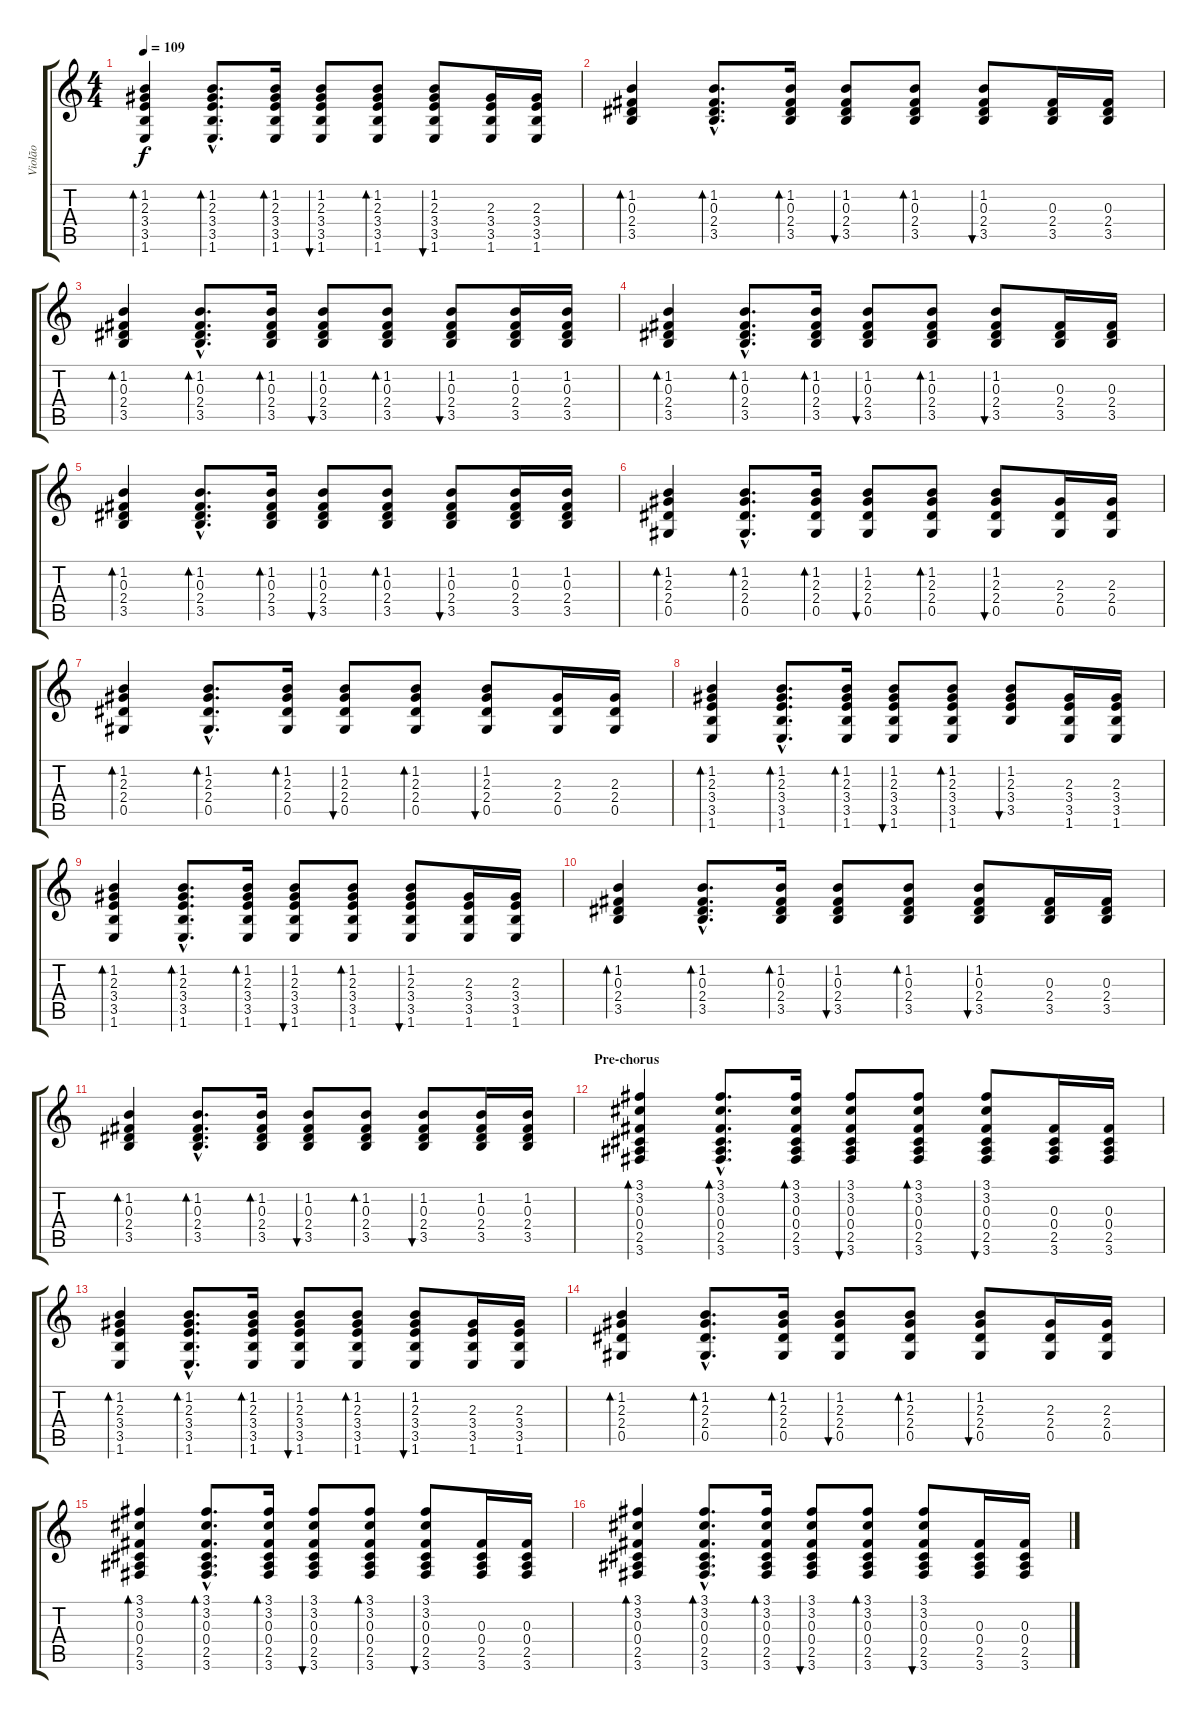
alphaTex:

\track ("Violão" "Violão") {instrument acousticguitarnylon}
\staff {score tabs}
\tuning (Eb4 Bb3 Gb3 Db3 Ab2 Eb2) {hide}
\ts (4 4)
\tempo 109
\clef g2
\ks c
(1.2 2.3 3.4 3.5 1.6).4{bd 60 dy f} (1.2{hac} 2.3{hac} 3.4{hac} 3.5{hac} 1.6{hac}).8{d bd 60} (1.2 2.3 3.4 3.5 1.6).16{bd 60} (1.2 2.3 3.4 3.5 1.6).8{bu 60} (1.2 2.3 3.4 3.5 1.6).8{bd 60} (1.2 2.3 3.4 3.5 1.6).8{bu 60} (2.3 3.4 3.5 1.6).16 (2.3 3.4 3.5 1.6).16 |
(1.2 0.3 2.4 3.5).4{bd 60} (1.2{hac} 0.3{hac} 2.4{hac} 3.5{hac}).8{d bd 60} (1.2 0.3 2.4 3.5).16{bd 60} (1.2 0.3 2.4 3.5).8{bu 60} (1.2 0.3 2.4 3.5).8{bd 60} (1.2 0.3 2.4 3.5).8{bu 60} (0.3 2.4 3.5).16 (0.3 2.4 3.5).16 |
(1.2 0.3 2.4 3.5).4{bd 60} (1.2{hac} 0.3{hac} 2.4{hac} 3.5{hac}).8{d bd 60} (1.2 0.3 2.4 3.5).16{bd 60} (1.2 0.3 2.4 3.5).8{bu 60} (1.2 0.3 2.4 3.5).8{bd 60} (1.2 0.3 2.4 3.5).8{bu 60} (1.2 0.3 2.4 3.5).16 (1.2 0.3 2.4 3.5).16 |
(1.2 0.3 2.4 3.5).4{bd 60} (1.2{hac} 0.3{hac} 2.4{hac} 3.5{hac}).8{d bd 60} (1.2 0.3 2.4 3.5).16{bd 60} (1.2 0.3 2.4 3.5).8{bu 60} (1.2 0.3 2.4 3.5).8{bd 60} (1.2 0.3 2.4 3.5).8{bu 60} (0.3 2.4 3.5).16 (0.3 2.4 3.5).16 |
(1.2 0.3 2.4 3.5).4{bd 60} (1.2{hac} 0.3{hac} 2.4{hac} 3.5{hac}).8{d bd 60} (1.2 0.3 2.4 3.5).16{bd 60} (1.2 0.3 2.4 3.5).8{bu 60} (1.2 0.3 2.4 3.5).8{bd 60} (1.2 0.3 2.4 3.5).8{bu 60} (1.2 0.3 2.4 3.5).16 (1.2 0.3 2.4 3.5).16 |
(1.2 2.3 2.4 0.5).4{bd 60} (1.2{hac} 2.3{hac} 2.4{hac} 0.5{hac}).8{d bd 60} (1.2 2.3 2.4 0.5).16{bd 60} (1.2 2.3 2.4 0.5).8{bu 60} (1.2 2.3 2.4 0.5).8{bd 60} (1.2 2.3 2.4 0.5).8{bu 60} (2.3 2.4 0.5).16 (2.3 2.4 0.5).16 |
(1.2 2.3 2.4 0.5).4{bd 60} (1.2{hac} 2.3{hac} 2.4{hac} 0.5{hac}).8{d bd 60} (1.2 2.3 2.4 0.5).16{bd 60} (1.2 2.3 2.4 0.5).8{bu 60} (1.2 2.3 2.4 0.5).8{bd 60} (1.2 2.3 2.4 0.5).8{bu 60} (2.3 2.4 0.5).16 (2.3 2.4 0.5).16 |
(1.2 2.3 3.4 3.5 1.6).4{bd 60} (1.2{hac} 2.3{hac} 3.4{hac} 3.5{hac} 1.6{hac}).8{d bd 60} (1.2 2.3 3.4 3.5 1.6).16{bd 60} (1.2 2.3 3.4 3.5 1.6).8{bu 60} (1.2 2.3 3.4 3.5 1.6).8{bd 60} (1.2 2.3 3.4 3.5).8{bu 60} (2.3 3.4 3.5 1.6).16 (2.3 3.4 3.5 1.6).16 |
(1.2 2.3 3.4 3.5 1.6).4{bd 60} (1.2{hac} 2.3{hac} 3.4{hac} 3.5{hac} 1.6{hac}).8{d bd 60} (1.2 2.3 3.4 3.5 1.6).16{bd 60} (1.2 2.3 3.4 3.5 1.6).8{bu 60} (1.2 2.3 3.4 3.5 1.6).8{bd 60} (1.2 2.3 3.4 3.5 1.6).8{bu 60} (2.3 3.4 3.5 1.6).16 (2.3 3.4 3.5 1.6).16 |
(1.2 0.3 2.4 3.5).4{bd 60} (1.2{hac} 0.3{hac} 2.4{hac} 3.5{hac}).8{d bd 60} (1.2 0.3 2.4 3.5).16{bd 60} (1.2 0.3 2.4 3.5).8{bu 60} (1.2 0.3 2.4 3.5).8{bd 60} (1.2 0.3 2.4 3.5).8{bu 60} (0.3 2.4 3.5).16 (0.3 2.4 3.5).16 |
(1.2 0.3 2.4 3.5).4{bd 60} (1.2{hac} 0.3{hac} 2.4{hac} 3.5{hac}).8{d bd 60} (1.2 0.3 2.4 3.5).16{bd 60} (1.2 0.3 2.4 3.5).8{bu 60} (1.2 0.3 2.4 3.5).8{bd 60} (1.2 0.3 2.4 3.5).8{bu 60} (1.2 0.3 2.4 3.5).16 (1.2 0.3 2.4 3.5).16 |
\section ("" "Pre-chorus")
(3.1 3.2 0.3 0.4 2.5 3.6).4{bd 60} (3.1{hac} 3.2{hac} 0.3{hac} 0.4{hac} 2.5{hac} 3.6{hac}).8{d bd 60} (3.1 3.2 0.3 0.4 2.5 3.6).16{bd 60} (3.1 3.2 0.3 0.4 2.5 3.6).8{bu 60} (3.1 3.2 0.3 0.4 2.5 3.6).8{bd 60} (3.1 3.2 0.3 0.4 2.5 3.6).8{bu 60} (0.3 0.4 2.5 3.6).16 (0.3 0.4 2.5 3.6).16 |
(1.2 2.3 3.4 3.5 1.6).4{bd 60} (1.2{hac} 2.3{hac} 3.4{hac} 3.5{hac} 1.6{hac}).8{d bd 60} (1.2 2.3 3.4 3.5 1.6).16{bd 60} (1.2 2.3 3.4 3.5 1.6).8{bu 60} (1.2 2.3 3.4 3.5 1.6).8{bd 60} (1.2 2.3 3.4 3.5 1.6).8{bu 60} (2.3 3.4 3.5 1.6).16 (2.3 3.4 3.5 1.6).16 |
(1.2 2.3 2.4 0.5).4{bd 60} (1.2{hac} 2.3{hac} 2.4{hac} 0.5{hac}).8{d bd 60} (1.2 2.3 2.4 0.5).16{bd 60} (1.2 2.3 2.4 0.5).8{bu 60} (1.2 2.3 2.4 0.5).8{bd 60} (1.2 2.3 2.4 0.5).8{bu 60} (2.3 2.4 0.5).16 (2.3 2.4 0.5).16 |
(3.1 3.2 0.3 0.4 2.5 3.6).4{bd 60} (3.1{hac} 3.2{hac} 0.3{hac} 0.4{hac} 2.5{hac} 3.6{hac}).8{d bd 60} (3.1 3.2 0.3 0.4 2.5 3.6).16{bd 60} (3.1 3.2 0.3 0.4 2.5 3.6).8{bu 60} (3.1 3.2 0.3 0.4 2.5 3.6).8{bd 60} (3.1 3.2 0.3 0.4 2.5 3.6).8{bu 60} (0.3 0.4 2.5 3.6).16 (0.3 0.4 2.5 3.6).16 |
(3.1 3.2 0.3 0.4 2.5 3.6).4{bd 60} (3.1{hac} 3.2{hac} 0.3{hac} 0.4{hac} 2.5{hac} 3.6{hac}).8{d bd 60} (3.1 3.2 0.3 0.4 2.5 3.6).16{bd 60} (3.1 3.2 0.3 0.4 2.5 3.6).8{bu 60} (3.1 3.2 0.3 0.4 2.5 3.6).8{bd 60} (3.1 3.2 0.3 0.4 2.5 3.6).8{bu 60} (0.3 0.4 2.5 3.6).16 (0.3 0.4 2.5 3.6).16
